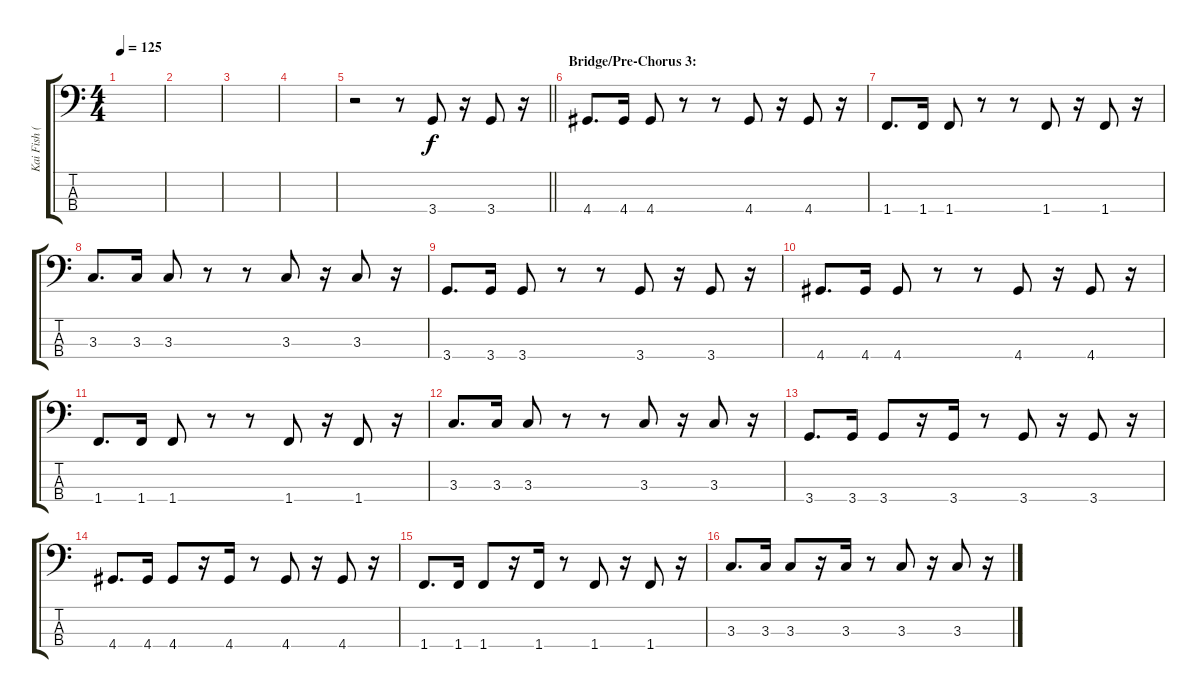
\track ("Kai Fish (Bass)" "Kai Fish (") {instrument electricbasspick}
\staff {score tabs}
\tuning (G2 D2 A1 E1) {hide}
\ts (4 4)
\tempo 125
\clef f4
\ks c
|
|
|
|
\barLineRight lightlight
r.2 r.8 3.4.8 r.16 3.4.8 r.16 |
\section ("" "Bridge/Pre-Chorus 3:")
4.4.8{d} 4.4.16 4.4.8 r.8 r.8 4.4.8 r.16 4.4.8 r.16 |
1.4.8{d} 1.4.16 1.4.8 r.8 r.8 1.4.8 r.16 1.4.8 r.16 |
3.3.8{d} 3.3.16 3.3.8 r.8 r.8 3.3.8 r.16 3.3.8 r.16 |
3.4.8{d} 3.4.16 3.4.8 r.8 r.8 3.4.8 r.16 3.4.8 r.16 |
4.4.8{d} 4.4.16 4.4.8 r.8 r.8 4.4.8 r.16 4.4.8 r.16 |
1.4.8{d} 1.4.16 1.4.8 r.8 r.8 1.4.8 r.16 1.4.8 r.16 |
3.3.8{d} 3.3.16 3.3.8 r.8 r.8 3.3.8 r.16 3.3.8 r.16 |
3.4.8{d} 3.4.16 3.4.8 r.16 3.4.16 r.8 3.4.8 r.16 3.4.8 r.16 |
4.4.8{d} 4.4.16 4.4.8 r.16 4.4.16 r.8 4.4.8 r.16 4.4.8 r.16 |
1.4.8{d} 1.4.16 1.4.8 r.16 1.4.16 r.8 1.4.8 r.16 1.4.8 r.16 |
3.3.8{d} 3.3.16 3.3.8 r.16 3.3.16 r.8 3.3.8 r.16 3.3.8 r.16
